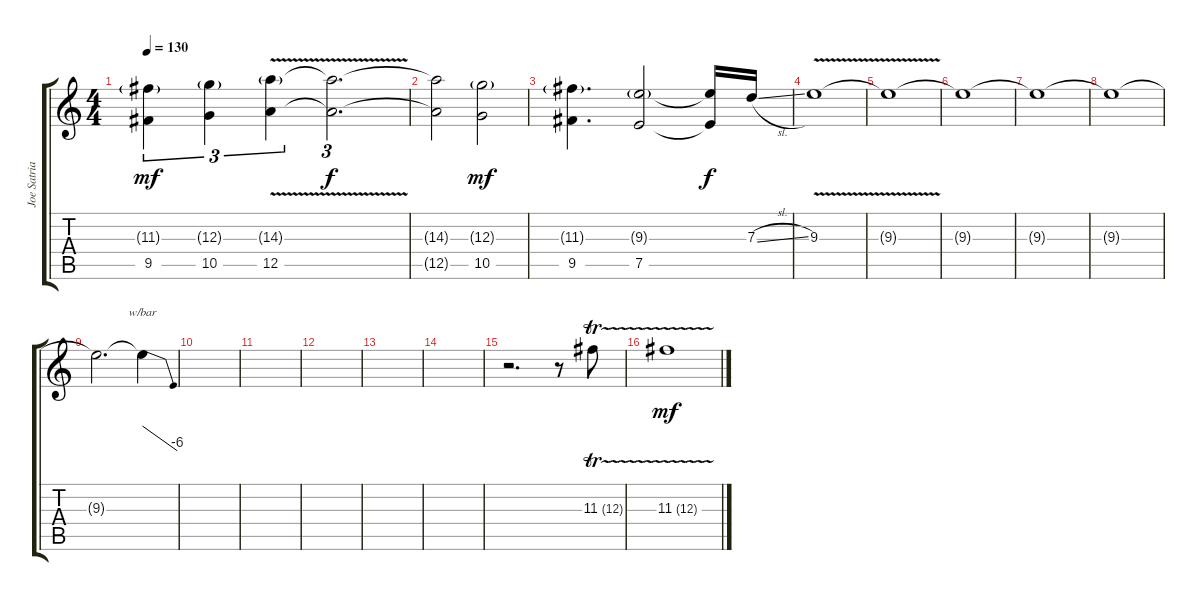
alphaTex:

\track ("Joe Satriani" "Joe Satria") {instrument overdrivenguitar}
\staff {score tabs}
\tuning (E4 B3 G3 D3 A2 E2) {hide}
\ts (4 4)
\tempo 130
\clef g2
\ks c
(11.3{g} 9.5).4{tu (3 2) dy mf} (12.3{g} 10.5).4{tu (3 2)} (14.3{g} 12.5{v}).4{tu (3 2)} (14.3{t} 12.5{t}).2{d tu (3 2) dy f} |
(14.3{t} 12.5{t}).2 (12.3{g} 10.5).2{dy mf} |
(11.3{g} 9.5).4{d} (9.3{g} 7.5).2 (9.3{t} 7.5{t}).16{dy f} 7.3{sl}.16 |
9.3{v}.1 |
9.3{t}.1 |
9.3{t}.1 |
9.3{t}.1 |
9.3{t}.1 |
9.3{t}.2{d} 9.3{t}.4{tbe (dive default 0 0 60 -24)} |
|
|
|
|
|
r.2{d} r.8 11.3{tr (12 16)}.8 |
11.3{tr (12 32)}.1{dy mf}
